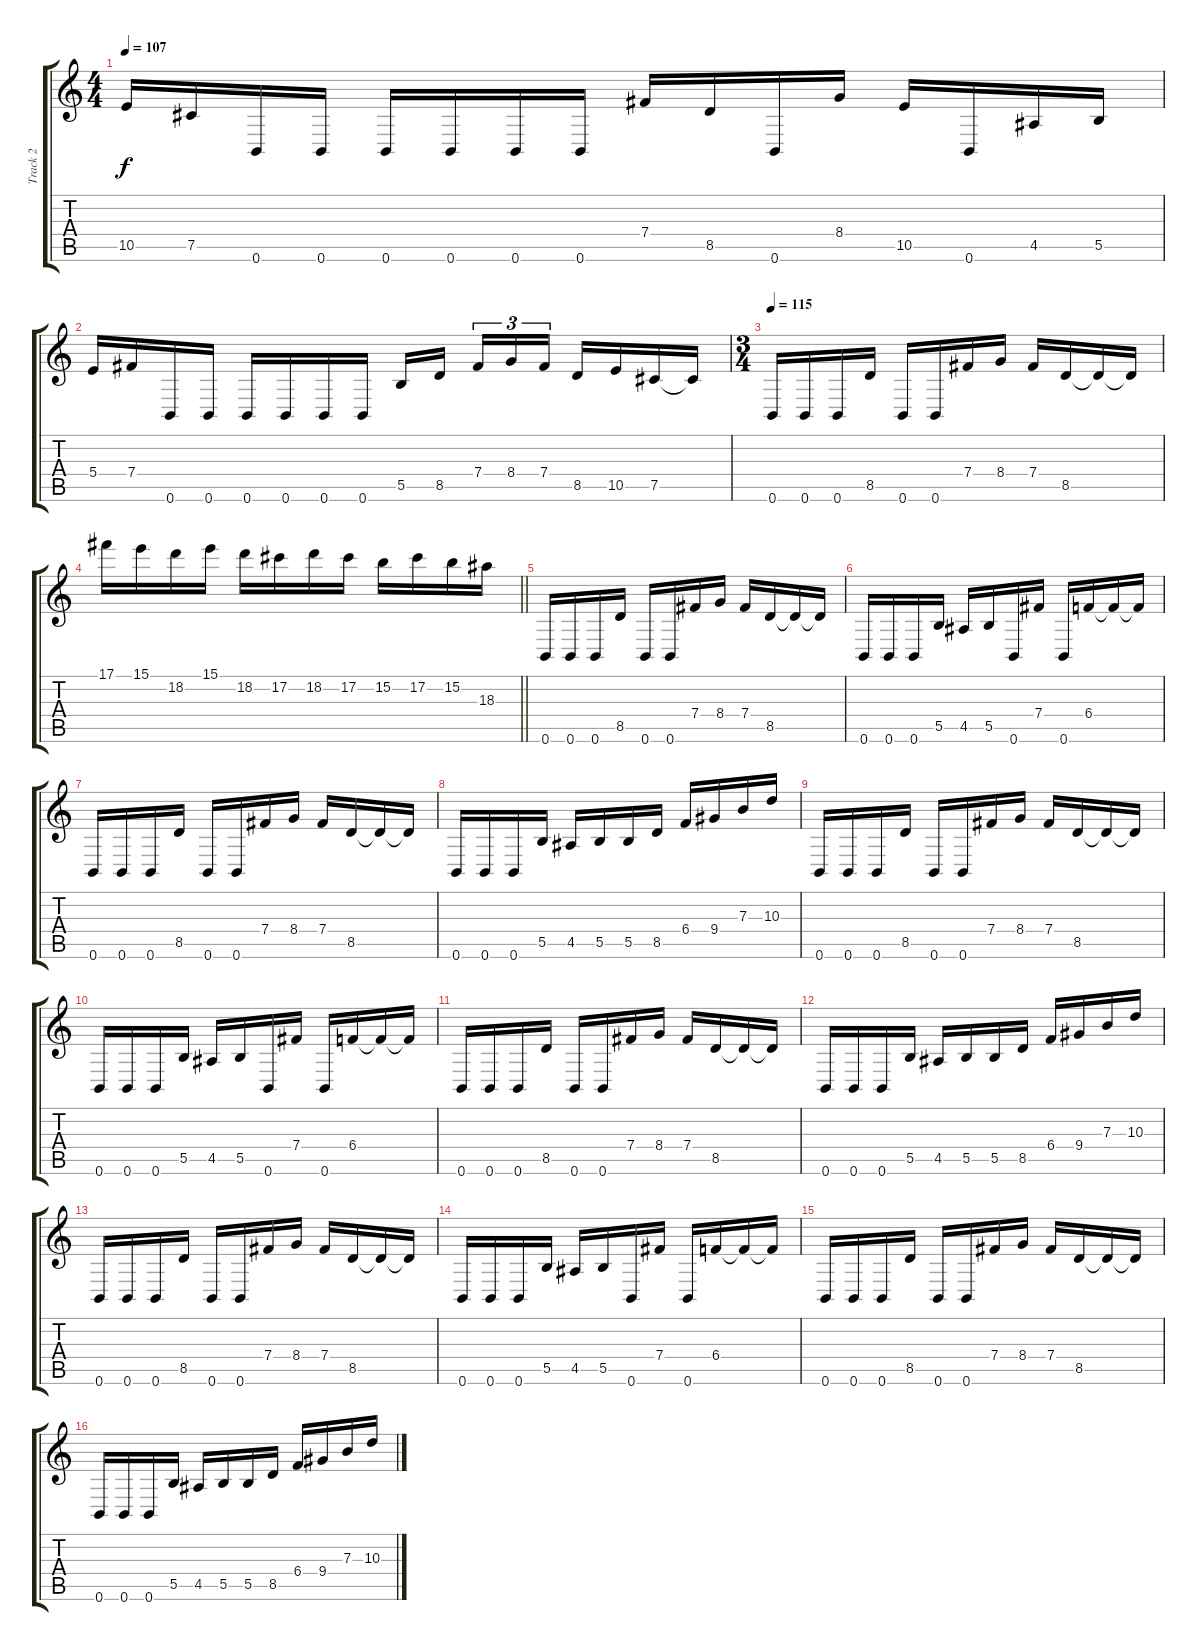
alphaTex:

\track ("Track 2" "Track 2") {instrument distortionguitar}
\staff {score tabs}
\tuning (Db4 Ab3 E3 B2 Gb2 B1) {hide}
\ts (4 4)
\tempo 107
\clef g2
\ks c
10.5.16{dy f} 7.5.16 0.6.16 0.6.16 0.6.16 0.6.16 0.6.16 0.6.16 7.4.16 8.5.16 0.6.16 8.4.16 10.5.16 0.6.16 4.5.16 5.5.16 |
5.4.16 7.4.16 0.6.16 0.6.16 0.6.16 0.6.16 0.6.16 0.6.16 5.5.16 8.5.16{beam splitsecondary} 7.4.16{tu (3 2)} 8.4.16{tu (3 2)} 7.4.16{tu (3 2)} 8.5.16 10.5.16 7.5.16 7.5{t}.16 |
\ts (3 4)
\tempo 115
0.6.16 0.6.16 0.6.16 8.5.16 0.6.16 0.6.16 7.4.16 8.4.16 7.4.16 8.5.16 8.5{t}.16 8.5{t}.16 |
\barLineRight lightlight
17.1.16 15.1.16 18.2.16 15.1.16 18.2.16 17.2.16 18.2.16 17.2.16 15.2.16 17.2.16 15.2.16 18.3.16 |
0.6.16 0.6.16 0.6.16 8.5.16 0.6.16 0.6.16 7.4.16 8.4.16 7.4.16 8.5.16 8.5{t}.16 8.5{t}.16 |
0.6.16 0.6.16 0.6.16 5.5.16 4.5.16 5.5.16 0.6.16 7.4.16 0.6.16 6.4.16 6.4{t}.16 6.4{t}.16 |
0.6.16 0.6.16 0.6.16 8.5.16 0.6.16 0.6.16 7.4.16 8.4.16 7.4.16 8.5.16 8.5{t}.16 8.5{t}.16 |
0.6.16 0.6.16 0.6.16 5.5.16 4.5.16 5.5.16 5.5.16 8.5.16 6.4.16 9.4.16 7.3.16 10.3.16 |
0.6.16 0.6.16 0.6.16 8.5.16 0.6.16 0.6.16 7.4.16 8.4.16 7.4.16 8.5.16 8.5{t}.16 8.5{t}.16 |
0.6.16 0.6.16 0.6.16 5.5.16 4.5.16 5.5.16 0.6.16 7.4.16 0.6.16 6.4.16 6.4{t}.16 6.4{t}.16 |
0.6.16 0.6.16 0.6.16 8.5.16 0.6.16 0.6.16 7.4.16 8.4.16 7.4.16 8.5.16 8.5{t}.16 8.5{t}.16 |
0.6.16 0.6.16 0.6.16 5.5.16 4.5.16 5.5.16 5.5.16 8.5.16 6.4.16 9.4.16 7.3.16 10.3.16 |
0.6.16 0.6.16 0.6.16 8.5.16 0.6.16 0.6.16 7.4.16 8.4.16 7.4.16 8.5.16 8.5{t}.16 8.5{t}.16 |
0.6.16 0.6.16 0.6.16 5.5.16 4.5.16 5.5.16 0.6.16 7.4.16 0.6.16 6.4.16 6.4{t}.16 6.4{t}.16 |
0.6.16 0.6.16 0.6.16 8.5.16 0.6.16 0.6.16 7.4.16 8.4.16 7.4.16 8.5.16 8.5{t}.16 8.5{t}.16 |
0.6.16 0.6.16 0.6.16 5.5.16 4.5.16 5.5.16 5.5.16 8.5.16 6.4.16 9.4.16 7.3.16 10.3.16
